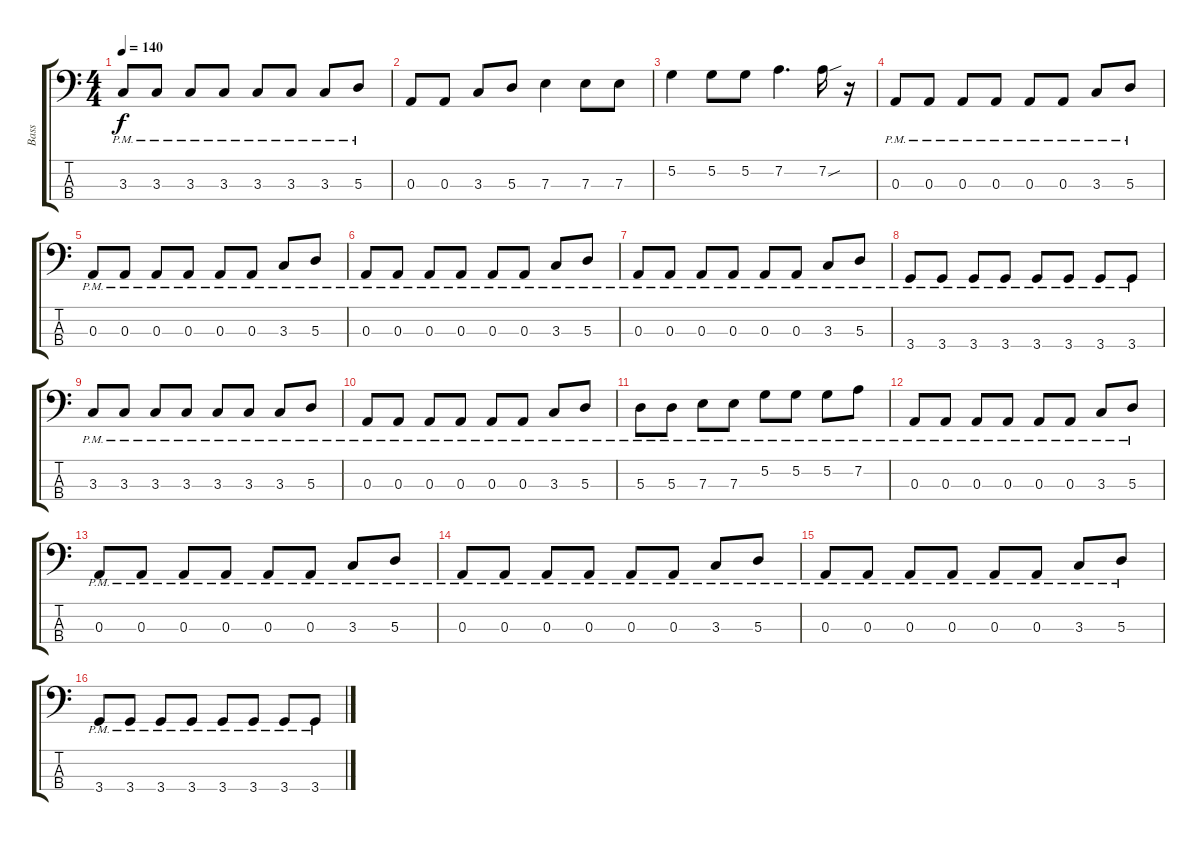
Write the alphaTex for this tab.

\track ("Bass" "Bass") {instrument electricbasspick}
\staff {score tabs}
\tuning (G2 D2 A1 E1) {hide}
\ts (4 4)
\tempo 140
\clef f4
\ks c
3.3{pm}.8{dy f} 3.3{pm}.8 3.3{pm}.8 3.3{pm}.8 3.3{pm}.8 3.3{pm}.8 3.3{pm}.8 5.3{pm}.8 |
0.3.8 0.3.8 3.3.8 5.3.8 7.3.4 7.3.8 7.3.8 |
5.2.4 5.2.8 5.2.8 7.2.4{d} 7.2{sou}.16 r.16 |
0.3{pm}.8 0.3{pm}.8 0.3{pm}.8 0.3{pm}.8 0.3{pm}.8 0.3{pm}.8 3.3{pm}.8 5.3{pm}.8 |
0.3{pm}.8 0.3{pm}.8 0.3{pm}.8 0.3{pm}.8 0.3{pm}.8 0.3{pm}.8 3.3{pm}.8 5.3{pm}.8 |
0.3{pm}.8 0.3{pm}.8 0.3{pm}.8 0.3{pm}.8 0.3{pm}.8 0.3{pm}.8 3.3{pm}.8 5.3{pm}.8 |
0.3{pm}.8 0.3{pm}.8 0.3{pm}.8 0.3{pm}.8 0.3{pm}.8 0.3{pm}.8 3.3{pm}.8 5.3{pm}.8 |
3.4{pm}.8 3.4{pm}.8 3.4{pm}.8 3.4{pm}.8 3.4{pm}.8 3.4{pm}.8 3.4{pm}.8 3.4{pm}.8 |
3.3{pm}.8 3.3{pm}.8 3.3{pm}.8 3.3{pm}.8 3.3{pm}.8 3.3{pm}.8 3.3{pm}.8 5.3{pm}.8 |
0.3{pm}.8 0.3{pm}.8 0.3{pm}.8 0.3{pm}.8 0.3{pm}.8 0.3{pm}.8 3.3{pm}.8 5.3{pm}.8 |
5.3{pm}.8 5.3{pm}.8 7.3{pm}.8 7.3{pm}.8 5.2{pm}.8 5.2{pm}.8 5.2{pm}.8 7.2{pm}.8 |
0.3{pm}.8 0.3{pm}.8 0.3{pm}.8 0.3{pm}.8 0.3{pm}.8 0.3{pm}.8 3.3{pm}.8 5.3{pm}.8 |
0.3{pm}.8 0.3{pm}.8 0.3{pm}.8 0.3{pm}.8 0.3{pm}.8 0.3{pm}.8 3.3{pm}.8 5.3{pm}.8 |
0.3{pm}.8 0.3{pm}.8 0.3{pm}.8 0.3{pm}.8 0.3{pm}.8 0.3{pm}.8 3.3{pm}.8 5.3{pm}.8 |
0.3{pm}.8 0.3{pm}.8 0.3{pm}.8 0.3{pm}.8 0.3{pm}.8 0.3{pm}.8 3.3{pm}.8 5.3{pm}.8 |
3.4{pm}.8 3.4{pm}.8 3.4{pm}.8 3.4{pm}.8 3.4{pm}.8 3.4{pm}.8 3.4{pm}.8 3.4{pm}.8
